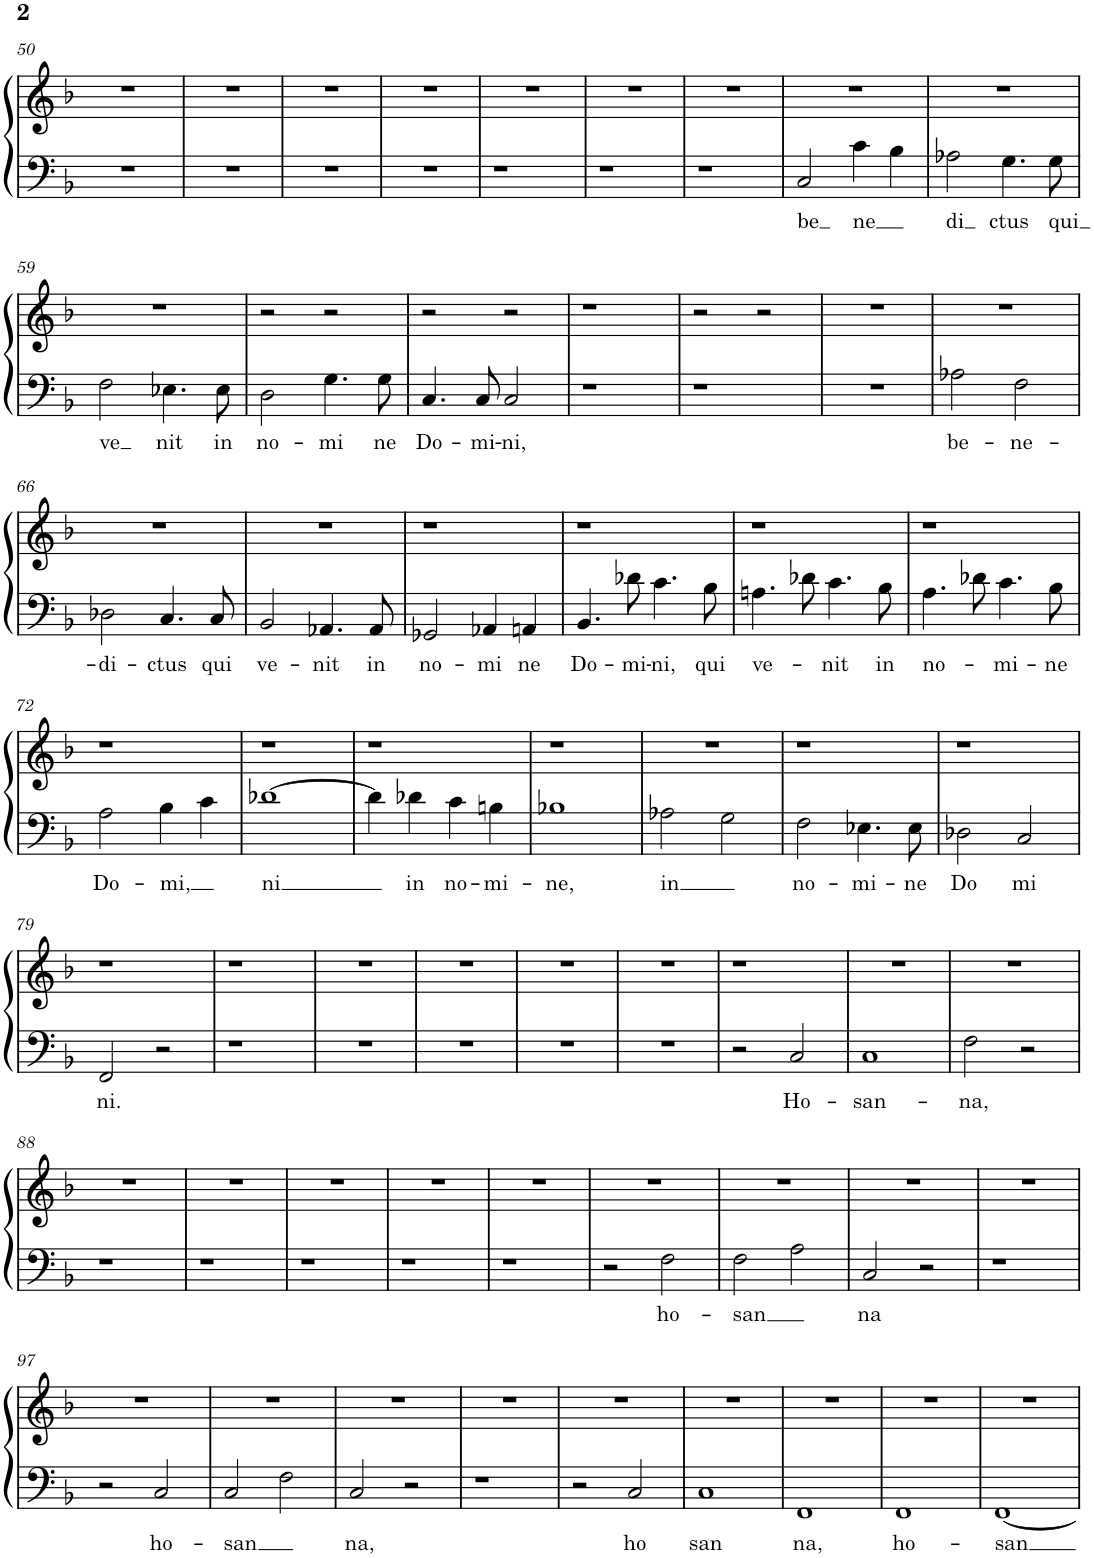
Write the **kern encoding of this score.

**kern	**text	**kern
*part1	*part1	*part1
*staff2	*staff2	*staff1
*I"Piano	*	*
*I'Pno.	*	*
!!LO:PB:g=z
*clefF4	*	*clefG2
*k[b-]	*	*k[b-]
*M2/2	*	*M2/2
*met(c|)	*	*met(c|)
=50	=50	=50
1r	.	1r
=51	=51	=51
1r	.	1r
=52	=52	=52
1r	.	1r
=53	=53	=53
1r	.	1r
=54	=54	=54
1r	.	1r
=55	=55	=55
1r	.	1r
=56	=56	=56
1r	.	1r
=57	=57	=57
!	!LO:LY:b	!
2C/	be	1r
!	!LO:LY:b	!
4c\	ne	.
4B-\	.	.
=58	=58	=58
!	!LO:LY:b	!
2A-X\	di	1r
!	!LO:LY:b	!
4.G\	ctus	.
!	!LO:LY:b	!
8G\	qui	.
!!LO:LB:g=z
=59	=59	=59
!	!LO:LY:b	!
2F\	ve	1r
!	!LO:LY:b	!
4.E-X\	nit	.
!	!LO:LY:b	!
8E-\	in	.
=60	=60	=60
!	!LO:LY:b	!
2D\	no-	2r
!	!LO:LY:b	!
4.G\	-mi	2r
!	!LO:LY:b	!
8G\	ne	.
=61	=61	=61
!	!LO:LY:b	!
4.C/	Do-	2r
!	!LO:LY:b	!
8C/	-mi-	.
!	!LO:LY:b	!
2C/	-ni,	2r
=62	=62	=62
1r	.	1r
=63	=63	=63
1r	.	2r
.	.	2r
=64	=64	=64
1r	.	1r
=65	=65	=65
!	!LO:LY:b	!
2A-X\	be-	1r
!	!LO:LY:b	!
2F\	-ne-	.
!!LO:LB:g=z
=66	=66	=66
!	!LO:LY:b	!
2D-X\	-di-	1r
!	!LO:LY:b	!
4.C/	-ctus	.
!	!LO:LY:b	!
8C/	qui	.
=67	=67	=67
!	!LO:LY:b	!
2BB-/	ve-	1r
!	!LO:LY:b	!
4.AA-X/	-nit	.
!	!LO:LY:b	!
8AA-/	in	.
=68	=68	=68
!	!LO:LY:b	!
2GG-X/	no-	1r
!	!LO:LY:b	!
4AA-X/	-mi	.
!	!LO:LY:b	!
4AAn/	ne	.
=69	=69	=69
!	!LO:LY:b	!
4.BB-/	Do-	1r
!	!LO:LY:b	!
8d-X\	-mi-	.
!	!LO:LY:b	!
4.c\	-ni,	.
!	!LO:LY:b	!
8B-\	qui	.
=70	=70	=70
!	!LO:LY:b	!
4.An\	ve-	1r
8d-X\	.	.
!	!LO:LY:b	!
4.c\	-nit	.
!	!LO:LY:b	!
8B-\	in	.
=71	=71	=71
!	!LO:LY:b	!
4.A\	no-	1r
8d-X\	.	.
!	!LO:LY:b	!
4.c\	-mi-	.
!	!LO:LY:b	!
8B-\	-ne	.
!!LO:LB:g=z
=72	=72	=72
!	!LO:LY:b	!
2A\	Do-	1r
!	!LO:LY:b	!
4B-\	-mi,	.
4c\	.	.
=73	=73	=73
!	!LO:LY:b	!
[1d-X	ni	1r
=74	=74	=74
4d-\]	.	1r
!	!LO:LY:b	!
4d-X\	in	.
!	!LO:LY:b	!
4c\	no-	.
!	!LO:LY:b	!
4Bn\	-mi-	.
=75	=75	=75
!	!LO:LY:b	!
1B-X	-ne,	1r
=76	=76	=76
!	!LO:LY:b	!
2A-X\	in	1r
2G\	.	.
=77	=77	=77
!	!LO:LY:b	!
2F\	no-	1r
!	!LO:LY:b	!
4.E-X\	-mi-	.
!	!LO:LY:b	!
8E-\	-ne	.
=78	=78	=78
!	!LO:LY:b	!
2D-X\	Do	1r
!	!LO:LY:b	!
2C/	mi	.
!!LO:LB:g=z
=79	=79	=79
!	!LO:LY:b	!
2FF/	ni.	1r
2r	.	.
=80	=80	=80
1r	.	1r
=81	=81	=81
1r	.	1r
=82	=82	=82
1r	.	1r
=83	=83	=83
1r	.	1r
=84	=84	=84
1r	.	1r
=85	=85	=85
2r	.	1r
!	!LO:LY:b	!
2C/	Ho-	.
=86	=86	=86
!	!LO:LY:b	!
1C	-san-	1r
=87	=87	=87
!	!LO:LY:b	!
2F\	-na,	1r
2r	.	.
!!LO:LB:g=z
=88	=88	=88
1r	.	1r
=89	=89	=89
1r	.	1r
=90	=90	=90
1r	.	1r
=91	=91	=91
1r	.	1r
=92	=92	=92
1r	.	1r
=93	=93	=93
2r	.	1r
!	!LO:LY:b	!
2F\	ho-	.
=94	=94	=94
!	!LO:LY:b	!
2F\	-san	1r
2A\	.	.
=95	=95	=95
!	!LO:LY:b	!
2C/	na	1r
2r	.	.
=96	=96	=96
1r	.	1r
!!LO:LB:g=z
=97	=97	=97
2r	.	1r
!	!LO:LY:b	!
2C/	ho-	.
=98	=98	=98
!	!LO:LY:b	!
2C/	-san	1r
2F\	.	.
=99	=99	=99
!	!LO:LY:b	!
2C/	na,	1r
2r	.	.
=100	=100	=100
1r	.	1r
=101	=101	=101
2r	.	1r
!	!LO:LY:b	!
2C/	ho	.
=102	=102	=102
!	!LO:LY:b	!
1C	san	1r
=103	=103	=103
!	!LO:LY:b	!
1FF	na,	1r
=104	=104	=104
!	!LO:LY:b	!
1FF	ho-	1r
=105	=105	=105
!	!LO:LY:b	!
[1FF	-san	1r
=	=	=
*-	*-	*-
